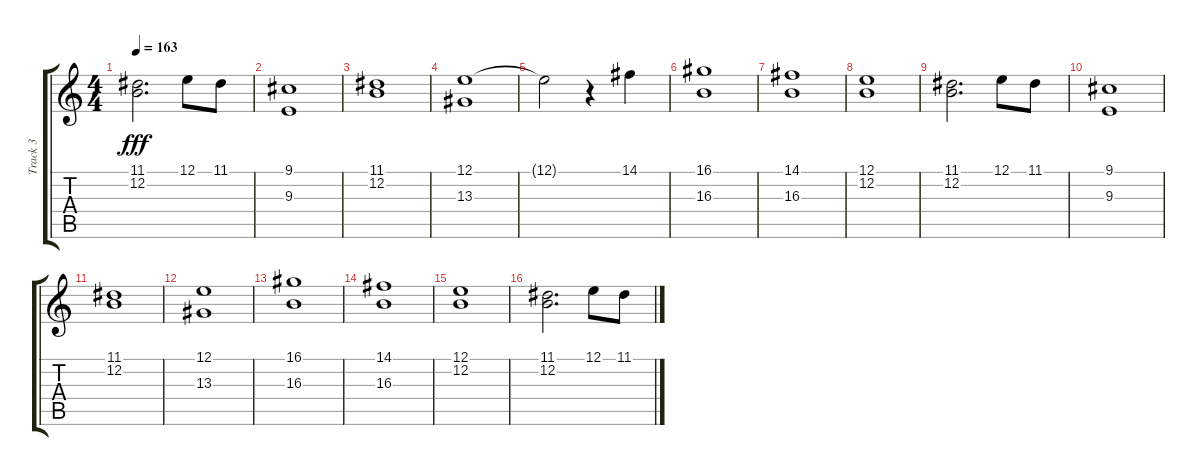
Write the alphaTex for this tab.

\track ("Track 3" "Track 3") {instrument electricpiano1}
\staff {score tabs}
\tuning (E4 B3 G3 D3 A2 E2) {hide}
\ts (4 4)
\tempo 163
\clef g2
\ks c
(11.1 12.2).2{d dy fff} 12.1.8 11.1.8 |
(9.1 9.3).1 |
(11.1 12.2).1 |
(12.1 13.3).1 |
12.1{t}.2 r.4 14.1.4 |
(16.1 16.3).1 |
(14.1 16.3).1 |
(12.1 12.2).1 |
(11.1 12.2).2{d} 12.1.8 11.1.8 |
(9.1 9.3).1 |
(11.1 12.2).1 |
(12.1 13.3).1 |
(16.1 16.3).1 |
(14.1 16.3).1 |
(12.1 12.2).1 |
(11.1 12.2).2{d} 12.1.8 11.1.8
